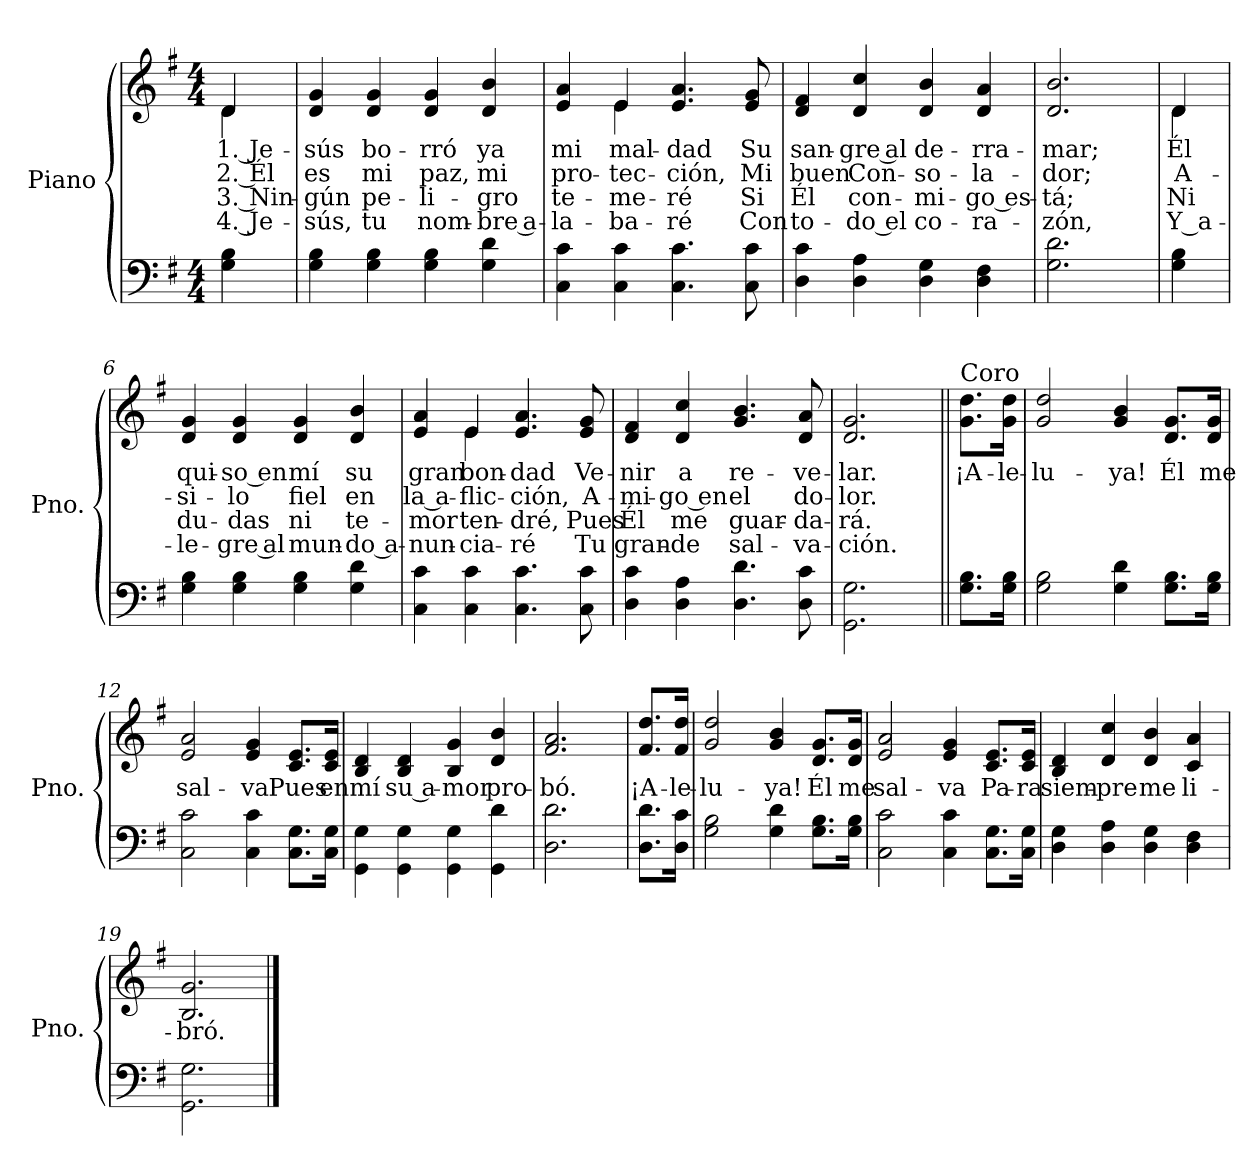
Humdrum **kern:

**kern	**kern	**text	**text	**text	**text
*part1	*part1	*part1	*part1	*part1	*part1
*staff2	*staff1	*staff1	*staff1	*staff1	*staff1
*I"Piano	*	*	*	*	*
*I'Pno.	*	*	*	*	*
*clefF4	*clefG2	*	*	*	*
*k[f#]	*k[f#]	*	*	*	*
*M4/4	*M4/4	*	*	*	*
=	=	=	=	=	=
!	!	!LO:LY:b	!LO:LY:b	!LO:LY:b	!LO:LY:b
*	*^	*	*	*	*
4G\ 4B\	4d/	4d\	1. Je-	2. Él	3. Nin-	4. Je-
=1	=1	=1	=1	=1	=1	=1
!	!	!	!LO:LY:b	!LO:LY:b	!LO:LY:b	!LO:LY:b
*	*v	*v	*	*	*	*
4G\ 4B\	4d/ 4g/	-sús	es	-gún	-sús,
!	!	!LO:LY:b	!LO:LY:b	!LO:LY:b	!LO:LY:b
4G\ 4B\	4d/ 4g/	bo-	mi	pe-	tu
!	!	!LO:LY:b	!LO:LY:b	!LO:LY:b	!LO:LY:b
4G\ 4B\	4d/ 4g/	-rró	paz,	-li-	nom-
!	!	!LO:LY:b	!LO:LY:b	!LO:LY:b	!LO:LY:b
4G\ 4d\	4d/ 4b/	ya	mi	-gro	-bre a-
=2	=2	=2	=2	=2	=2
!	!	!LO:LY:b	!LO:LY:b	!LO:LY:b	!LO:LY:b
*	*^	*	*	*	*
4C\ 4c\	4e/ 4a/	4ryy	mi	pro-	te-	-la-
!	!	!	!LO:LY:b	!LO:LY:b	!LO:LY:b	!LO:LY:b
4C\ 4c\	4e/	4e\	mal-	-tec-	-me-	-ba-
!	!	!	!LO:LY:b	!LO:LY:b	!LO:LY:b	!LO:LY:b
4.C\ 4.c\	4.e/ 4.a/	2ryy	-dad	-ción,	-ré	-ré
!	!	!	!LO:LY:b	!LO:LY:b	!LO:LY:b	!LO:LY:b
8C\ 8c\	8e/ 8g/	.	Su	Mi	Si	Con
*	*v	*v	*	*	*	*
=3	=3	=3	=3	=3	=3
!	!	!LO:LY:b	!LO:LY:b	!LO:LY:b	!LO:LY:b
4D\ 4c\	4d/ 4f#/	san-	buen	Él	to-
!	!	!LO:LY:b	!LO:LY:b	!LO:LY:b	!LO:LY:b
4D\ 4A\	4d/ 4cc/	-gre al	Con-	con-	-do el
!	!	!LO:LY:b	!LO:LY:b	!LO:LY:b	!LO:LY:b
4D\ 4G\	4d/ 4b/	de-	-so-	-mi-	co-
!	!	!LO:LY:b	!LO:LY:b	!LO:LY:b	!LO:LY:b
4D\ 4F#\	4d/ 4a/	-rra-	-la-	-go es-	-ra-
=4	=4	=4	=4	=4	=4
!	!	!LO:LY:b	!LO:LY:b	!LO:LY:b	!LO:LY:b
2.G\ 2.d\	2.d/ 2.b/	-mar;	-dor;	-tá;	-zón,
!!LO:LB:g=z
=5	=5	=5	=5	=5	=5
!	!	!LO:LY:b	!LO:LY:b	!LO:LY:b	!LO:LY:b
*	*^	*	*	*	*
4G\ 4B\	4d/	4d\	Él	A-	Ni	Y a-
=6	=6	=6	=6	=6	=6	=6
!	!	!	!LO:LY:b	!LO:LY:b	!LO:LY:b	!LO:LY:b
*	*v	*v	*	*	*	*
4G\ 4B\	4d/ 4g/	qui-	-si-	du-	-le-
!	!	!LO:LY:b	!LO:LY:b	!LO:LY:b	!LO:LY:b
4G\ 4B\	4d/ 4g/	-so en	-lo	-das	-gre al
!	!	!LO:LY:b	!LO:LY:b	!LO:LY:b	!LO:LY:b
4G\ 4B\	4d/ 4g/	mí	fiel	ni	mun-
!	!	!LO:LY:b	!LO:LY:b	!LO:LY:b	!LO:LY:b
4G\ 4d\	4d/ 4b/	su	en	te-	-do a-
=7	=7	=7	=7	=7	=7
!	!	!LO:LY:b	!LO:LY:b	!LO:LY:b	!LO:LY:b
*	*^	*	*	*	*
4C\ 4c\	4e/ 4a/	4ryy	gran	la a-	-mor	-nun-
!	!	!	!LO:LY:b	!LO:LY:b	!LO:LY:b	!LO:LY:b
4C\ 4c\	4e/	4e\	bon-	-flic-	ten-	-cia-
!	!	!	!LO:LY:b	!LO:LY:b	!LO:LY:b	!LO:LY:b
4.C\ 4.c\	4.e/ 4.a/	2ryy	-dad	-ción,	-dré,	-ré
!	!	!	!LO:LY:b	!LO:LY:b	!LO:LY:b	!LO:LY:b
8C\ 8c\	8e/ 8g/	.	Ve-	A-	Pues	Tu
*	*v	*v	*	*	*	*
=8	=8	=8	=8	=8	=8
!	!	!LO:LY:b	!LO:LY:b	!LO:LY:b	!LO:LY:b
4D\ 4c\	4d/ 4f#/	-nir	-mi-	Él	gran-
!	!	!LO:LY:b	!LO:LY:b	!LO:LY:b	!LO:LY:b
4D\ 4A\	4d/ 4cc/	a	-go en	me	-de
!	!	!LO:LY:b	!LO:LY:b	!LO:LY:b	!LO:LY:b
4.D\ 4.d\	4.g/ 4.b/	re-	el	guar-	sal-
!	!	!LO:LY:b	!LO:LY:b	!LO:LY:b	!LO:LY:b
8D\ 8c\	8d/ 8a/	-ve-	do-	-da-	-va-
=9	=9	=9	=9	=9	=9
!	!	!LO:LY:b	!LO:LY:b	!LO:LY:b	!LO:LY:b
2.GG\ 2.G\	2.d/ 2.g/	-lar.	-lor.	-rá.	-ción.
!!LO:LB:g=z
=10||	=10||	=10||	=10||	=10||	=10||
!	!LO:TX:t=Coro	!	!	!	!
!	!	!LO:LY:b	!	!	!
8.G\ 8.B\L	8.g\ 8.dd\L	¡A-	.	.	.
!	!	!LO:LY:b	!	!	!
16G\ 16B\Jk	16g\ 16dd\Jk	-le-	.	.	.
=11	=11	=11	=11	=11	=11
!	!	!LO:LY:b	!	!	!
2G\ 2B\	2g/ 2dd/	-lu-	.	.	.
!	!	!LO:LY:b	!	!	!
4G\ 4d\	4g/ 4b/	-ya!	.	.	.
!	!	!LO:LY:b	!	!	!
8.G\ 8.B\L	8.d/ 8.g/L	Él	.	.	.
!	!	!LO:LY:b	!	!	!
16G\ 16B\Jk	16d/ 16g/Jk	me	.	.	.
=12	=12	=12	=12	=12	=12
!	!	!LO:LY:b	!	!	!
2C\ 2c\	2e/ 2a/	sal-	.	.	.
!	!	!LO:LY:b	!	!	!
4C\ 4c\	4e/ 4g/	-va	.	.	.
!	!	!LO:LY:b	!	!	!
8.C\ 8.G\L	8.c/ 8.e/L	Pues	.	.	.
!	!	!LO:LY:b	!	!	!
16C\ 16G\Jk	16c/ 16e/Jk	en	.	.	.
=13	=13	=13	=13	=13	=13
!	!	!LO:LY:b	!	!	!
4GG\ 4G\	4B/ 4d/	mí	.	.	.
!	!	!LO:LY:b	!	!	!
4GG\ 4G\	4B/ 4d/	su a-	.	.	.
!	!	!LO:LY:b	!	!	!
4GG\ 4G\	4B/ 4g/	-mor	.	.	.
!	!	!LO:LY:b	!	!	!
4GG\ 4d\	4d/ 4b/	pro-	.	.	.
=14	=14	=14	=14	=14	=14
!	!	!LO:LY:b	!	!	!
2.D\ 2.d\	2.f#/ 2.a/	-bó.	.	.	.
!!LO:LB:g=z
=15	=15	=15	=15	=15	=15
!	!	!LO:LY:b	!	!	!
8.D\ 8.d\L	8.f#/ 8.dd/L	¡A-	.	.	.
!	!	!LO:LY:b	!	!	!
16D\ 16c\Jk	16f#/ 16dd/Jk	-le-	.	.	.
=16	=16	=16	=16	=16	=16
!	!	!LO:LY:b	!	!	!
2G\ 2B\	2g/ 2dd/	-lu-	.	.	.
!	!	!LO:LY:b	!	!	!
4G\ 4d\	4g/ 4b/	-ya!	.	.	.
!	!	!LO:LY:b	!	!	!
8.G\ 8.B\L	8.d/ 8.g/L	Él	.	.	.
!	!	!LO:LY:b	!	!	!
16G\ 16B\Jk	16d/ 16g/Jk	me	.	.	.
=17	=17	=17	=17	=17	=17
!	!	!LO:LY:b	!	!	!
2C\ 2c\	2e/ 2a/	sal-	.	.	.
!	!	!LO:LY:b	!	!	!
4C\ 4c\	4e/ 4g/	-va	.	.	.
!	!	!LO:LY:b	!	!	!
8.C\ 8.G\L	8.c/ 8.e/L	Pa-	.	.	.
!	!	!LO:LY:b	!	!	!
16C\ 16G\Jk	16c/ 16e/Jk	-ra	.	.	.
=18	=18	=18	=18	=18	=18
!	!	!LO:LY:b	!	!	!
4D\ 4G\	4B/ 4d/	siem-	.	.	.
!	!	!LO:LY:b	!	!	!
4D\ 4A\	4d/ 4cc/	-pre	.	.	.
!	!	!LO:LY:b	!	!	!
4D\ 4G\	4d/ 4b/	me	.	.	.
!	!	!LO:LY:b	!	!	!
4D\ 4F#\	4c/ 4a/	li-	.	.	.
=19	=19	=19	=19	=19	=19
!	!	!LO:LY:b	!	!	!
2.GG\ 2.G\	2.B/ 2.g/	-bró.	.	.	.
==	==	==	==	==	==
*-	*-	*-	*-	*-	*-
